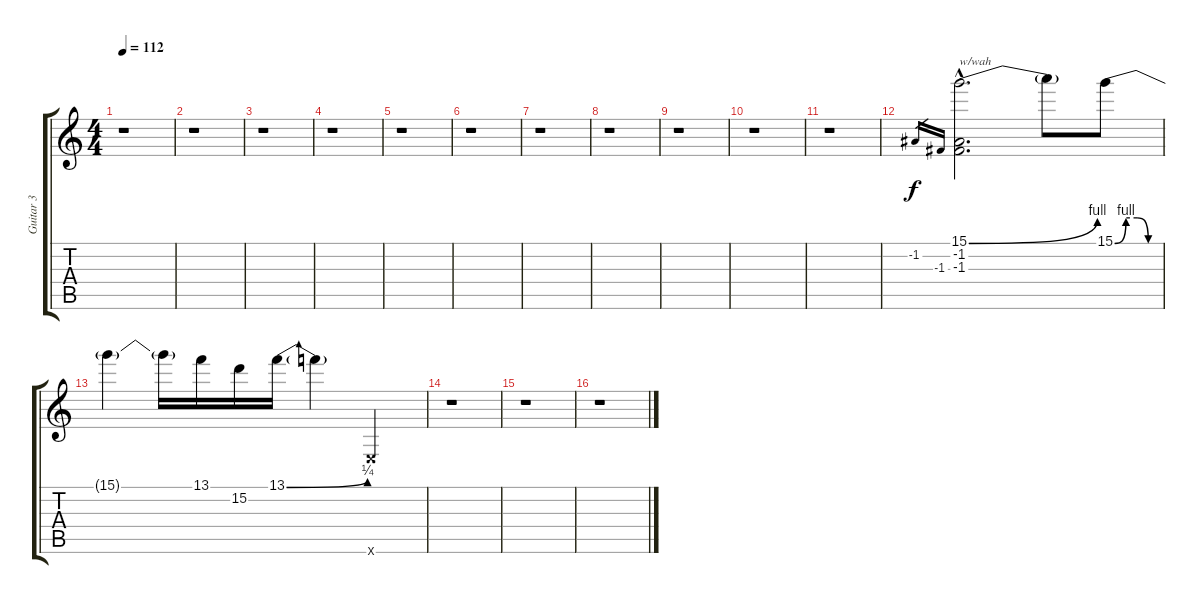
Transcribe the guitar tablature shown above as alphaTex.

\track ("Guitar 3" "Guitar 3") {instrument distortionguitar}
\staff {score tabs}
\tuning (E4 B3 G3 D3 A2 E2) {hide}
\ts (4 4)
\tempo 112
\clef g2
\ks c
r.1{dy f} |
r.1 |
r.1 |
r.1 |
r.1 |
r.1 |
r.1 |
r.1 |
r.1 |
r.1 |
r.1 |
-1.2.16{gr} -1.3.16{gr} (15.1{be (bend 0 0 60 4) hac} -1.2{hac} -1.3{hac}).2{d txt "w/wah"} 15.1{t}.8 15.1{be (custom 0 0 15 4 30 4 45 0 60 0)}.8 |
15.1{t}.4 15.1{t}.16 13.1.16 15.2.16 13.1{be (bend 0 0 60 1)}.16 13.1{t}.4 0.6{x}.4 |
r.1 |
r.1 |
r.1
